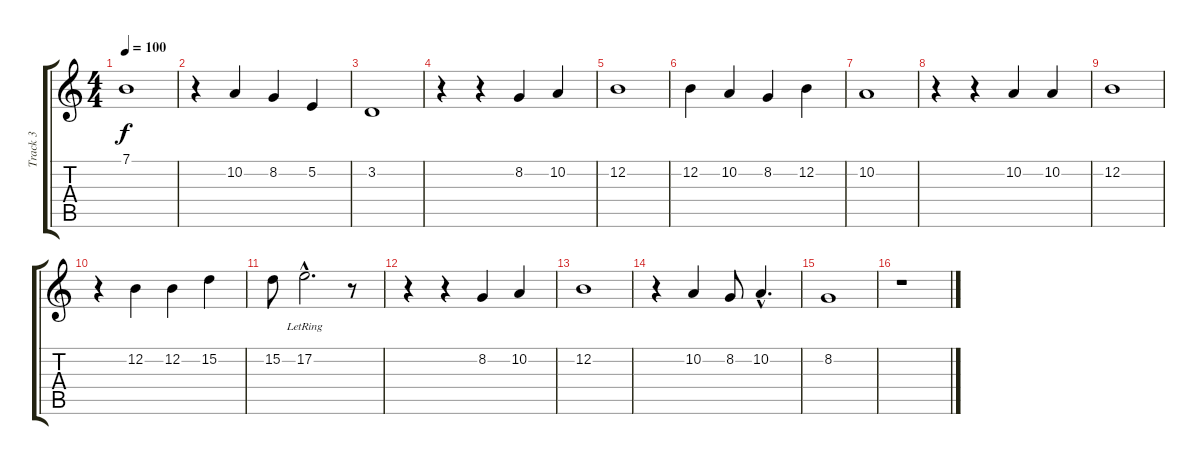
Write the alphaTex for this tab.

\track ("Track 3" "Track 3") {instrument brightacousticpiano}
\staff {score tabs}
\tuning (E4 B3 G3 D3 A2 E2) {hide}
\ts (4 4)
\tempo 100
\clef g2
\ks c
7.1.1{dy f} |
r.4 10.2.4 8.2.4 5.2.4 |
3.2.1 |
r.4 r.4 8.2.4 10.2.4 |
12.2.1 |
12.2.4 10.2.4 8.2.4 12.2.4 |
10.2.1 |
r.4 r.4 10.2.4 10.2.4 |
12.2.1 |
r.4 12.2.4 12.2.4 15.2.4 |
15.2.8 17.2{hac lr}.2{d} r.8 |
r.4 r.4 8.2.4 10.2.4 |
12.2.1 |
r.4 10.2.4 8.2.8 10.2{hac}.4{d} |
8.2.1 |
r.1
